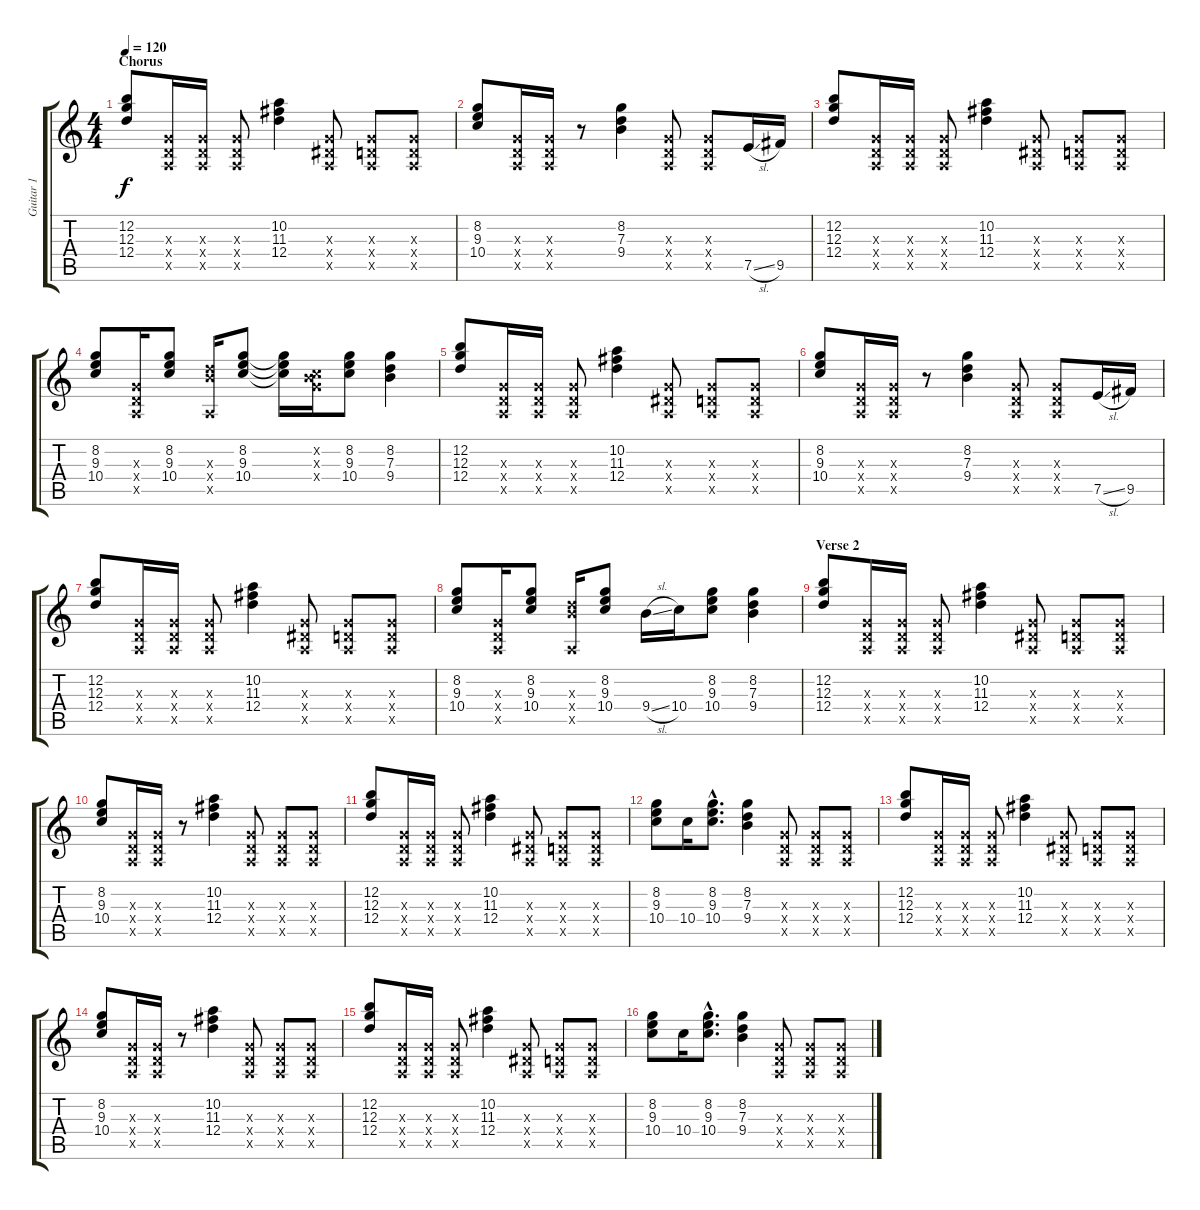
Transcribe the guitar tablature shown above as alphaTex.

\track ("Guitar 1" "Guitar 1") {instrument distortionguitar}
\staff {score tabs}
\tuning (E4 B3 G3 D3 A2 E2) {hide}
\ts (4 4)
\section ("" "Chorus")
\tempo 120
\clef g2
\ks c
(12.2 12.3 12.4).8{dy f} (0.3{x} 0.4{x} 0.5{x}).16 (0.3{x} 0.4{x} 0.5{x}).16 (0.3{x} 0.4{x} 0.5{x}).8 (10.2 11.3 12.4).4 (0.3{x} 1.4{x} 0.5{x}).8 (0.3{x} 0.4{x} 0.5{x}).8 (0.3{x} 0.4{x} 0.5{x}).8 |
(8.2 9.3 10.4).8 (0.3{x} 0.4{x} 0.5{x}).16 (0.3{x} 0.4{x} 0.5{x}).16 r.8 (8.2 7.3 9.4).4 (0.3{x} 0.4{x} 0.5{x}).8 (0.3{x} 0.4{x} 0.5{x}).8 7.5{sl}.16 9.5.16 |
(12.2 12.3 12.4).8 (0.3{x} 0.4{x} 0.5{x}).16 (0.3{x} 0.4{x} 0.5{x}).16 (0.3{x} 0.4{x} 0.5{x}).8 (10.2 11.3 12.4).4 (0.3{x} 1.4{x} 0.5{x}).8 (0.3{x} 0.4{x} 0.5{x}).8 (0.3{x} 0.4{x} 0.5{x}).8 |
(8.2 9.3 10.4).8 (0.3{x} 0.4{x} 0.5{x}).16 (8.2 9.3 10.4).8 (7.3{x} 9.4{x} 0.5{x}).16 (8.2 9.3 10.4).8 (8.2{t} 9.3{t} 10.4{t}).16 (0.2{x} 0.3{x} 10.4{x}).16 (8.2 9.3 10.4).8 (8.2 7.3 9.4).4 |
(12.2 12.3 12.4).8 (0.3{x} 0.4{x} 0.5{x}).16 (0.3{x} 0.4{x} 0.5{x}).16 (0.3{x} 0.4{x} 0.5{x}).8 (10.2 11.3 12.4).4 (0.3{x} 1.4{x} 0.5{x}).8 (0.3{x} 0.4{x} 0.5{x}).8 (0.3{x} 0.4{x} 0.5{x}).8 |
(8.2 9.3 10.4).8 (0.3{x} 0.4{x} 0.5{x}).16 (0.3{x} 0.4{x} 0.5{x}).16 r.8 (8.2 7.3 9.4).4 (0.3{x} 0.4{x} 0.5{x}).8 (0.3{x} 0.4{x} 0.5{x}).8 7.5{sl}.16 9.5.16 |
(12.2 12.3 12.4).8 (0.3{x} 0.4{x} 0.5{x}).16 (0.3{x} 0.4{x} 0.5{x}).16 (0.3{x} 0.4{x} 0.5{x}).8 (10.2 11.3 12.4).4 (0.3{x} 1.4{x} 0.5{x}).8 (0.3{x} 0.4{x} 0.5{x}).8 (0.3{x} 0.4{x} 0.5{x}).8 |
(8.2 9.3 10.4).8 (0.3{x} 0.4{x} 0.5{x}).16 (8.2 9.3 10.4).8 (7.3{x} 9.4{x} 0.5{x}).16 (8.2 9.3 10.4).8 9.4{sl}.16 10.4.16 (8.2 9.3 10.4).8 (8.2 7.3 9.4).4 |
\section ("" "Verse 2")
(12.2 12.3 12.4).8 (0.3{x} 0.4{x} 0.5{x}).16 (0.3{x} 0.4{x} 0.5{x}).16 (0.3{x} 0.4{x} 0.5{x}).8 (10.2 11.3 12.4).4 (0.3{x} 1.4{x} 0.5{x}).8 (0.3{x} 0.4{x} 0.5{x}).8 (0.3{x} 0.4{x} 0.5{x}).8 |
(8.2 9.3 10.4).8 (0.3{x} 0.4{x} 0.5{x}).16 (0.3{x} 0.4{x} 0.5{x}).16 r.8 (10.2 11.3 12.4).4 (0.3{x} 0.4{x} 0.5{x}).8 (0.3{x} 0.4{x} 0.5{x}).8 (0.3{x} 0.4{x} 0.5{x}).8 |
(12.2 12.3 12.4).8 (0.3{x} 0.4{x} 0.5{x}).16 (0.3{x} 0.4{x} 0.5{x}).16 (0.3{x} 0.4{x} 0.5{x}).8 (10.2 11.3 12.4).4 (0.3{x} 1.4{x} 0.5{x}).8 (0.3{x} 0.4{x} 0.5{x}).8 (0.3{x} 0.4{x} 0.5{x}).8 |
(8.2 9.3 10.4).8 10.4.16 (8.2{hac} 9.3{hac} 10.4{hac}).8{d} (8.2 7.3 9.4).4 (0.3{x} 0.4{x} 0.5{x}).8 (0.3{x} 0.4{x} 0.5{x}).8 (0.3{x} 0.4{x} 0.5{x}).8 |
(12.2 12.3 12.4).8 (0.3{x} 0.4{x} 0.5{x}).16 (0.3{x} 0.4{x} 0.5{x}).16 (0.3{x} 0.4{x} 0.5{x}).8 (10.2 11.3 12.4).4 (0.3{x} 1.4{x} 0.5{x}).8 (0.3{x} 0.4{x} 0.5{x}).8 (0.3{x} 0.4{x} 0.5{x}).8 |
(8.2 9.3 10.4).8 (0.3{x} 0.4{x} 0.5{x}).16 (0.3{x} 0.4{x} 0.5{x}).16 r.8 (10.2 11.3 12.4).4 (0.3{x} 0.4{x} 0.5{x}).8 (0.3{x} 0.4{x} 0.5{x}).8 (0.3{x} 0.4{x} 0.5{x}).8 |
(12.2 12.3 12.4).8 (0.3{x} 0.4{x} 0.5{x}).16 (0.3{x} 0.4{x} 0.5{x}).16 (0.3{x} 0.4{x} 0.5{x}).8 (10.2 11.3 12.4).4 (0.3{x} 1.4{x} 0.5{x}).8 (0.3{x} 0.4{x} 0.5{x}).8 (0.3{x} 0.4{x} 0.5{x}).8 |
(8.2 9.3 10.4).8 10.4.16 (8.2{hac} 9.3{hac} 10.4{hac}).8{d} (8.2 7.3 9.4).4 (0.3{x} 0.4{x} 0.5{x}).8 (0.3{x} 0.4{x} 0.5{x}).8 (0.3{x} 0.4{x} 0.5{x}).8
